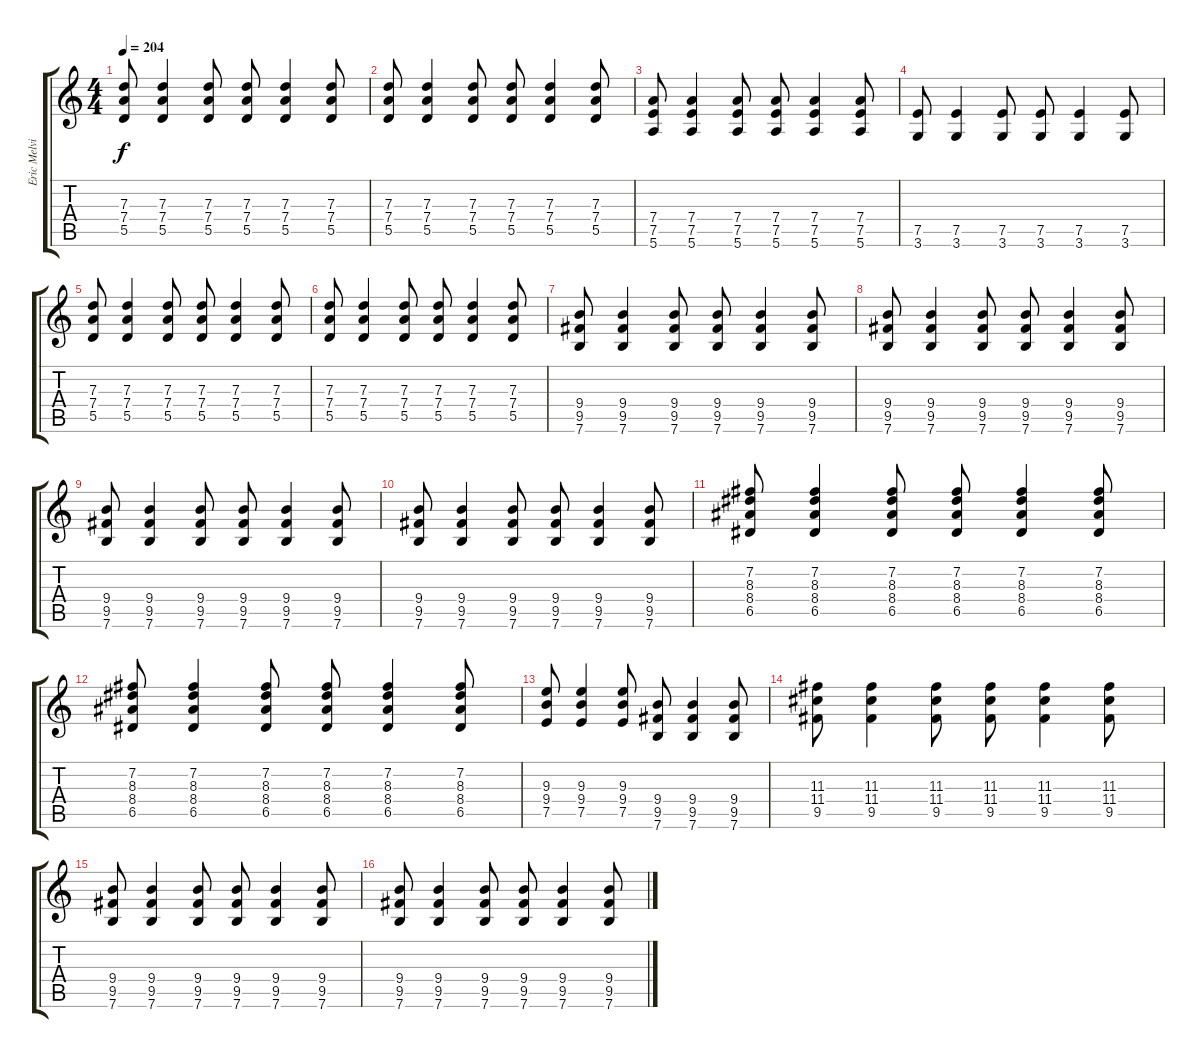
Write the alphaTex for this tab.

\track ("Eric Melvin" "Eric Melvi") {instrument distortionguitar}
\staff {score tabs}
\tuning (E4 B3 G3 D3 A2 E2) {hide}
\ts (4 4)
\tempo 204
\clef g2
\ks c
(7.3 7.4 5.5).8{dy f} (7.3 7.4 5.5).4 (7.3 7.4 5.5).8 (7.3 7.4 5.5).8 (7.3 7.4 5.5).4 (7.3 7.4 5.5).8 |
(7.3 7.4 5.5).8 (7.3 7.4 5.5).4 (7.3 7.4 5.5).8 (7.3 7.4 5.5).8 (7.3 7.4 5.5).4 (7.3 7.4 5.5).8 |
(7.4 7.5 5.6).8 (7.4 7.5 5.6).4 (7.4 7.5 5.6).8 (7.4 7.5 5.6).8 (7.4 7.5 5.6).4 (7.4 7.5 5.6).8 |
(7.5 3.6).8 (7.5 3.6).4 (7.5 3.6).8 (7.5 3.6).8 (7.5 3.6).4 (7.5 3.6).8 |
(7.3 7.4 5.5).8 (7.3 7.4 5.5).4 (7.3 7.4 5.5).8 (7.3 7.4 5.5).8 (7.3 7.4 5.5).4 (7.3 7.4 5.5).8 |
(7.3 7.4 5.5).8 (7.3 7.4 5.5).4 (7.3 7.4 5.5).8 (7.3 7.4 5.5).8 (7.3 7.4 5.5).4 (7.3 7.4 5.5).8 |
(9.4 9.5 7.6).8 (9.4 9.5 7.6).4 (9.4 9.5 7.6).8 (9.4 9.5 7.6).8 (9.4 9.5 7.6).4 (9.4 9.5 7.6).8 |
(9.4 9.5 7.6).8 (9.4 9.5 7.6).4 (9.4 9.5 7.6).8 (9.4 9.5 7.6).8 (9.4 9.5 7.6).4 (9.4 9.5 7.6).8 |
(9.4 9.5 7.6).8 (9.4 9.5 7.6).4 (9.4 9.5 7.6).8 (9.4 9.5 7.6).8 (9.4 9.5 7.6).4 (9.4 9.5 7.6).8 |
(9.4 9.5 7.6).8 (9.4 9.5 7.6).4 (9.4 9.5 7.6).8 (9.4 9.5 7.6).8 (9.4 9.5 7.6).4 (9.4 9.5 7.6).8 |
(7.2 8.3 8.4 6.5).8 (7.2 8.3 8.4 6.5).4 (7.2 8.3 8.4 6.5).8 (7.2 8.3 8.4 6.5).8 (7.2 8.3 8.4 6.5).4 (7.2 8.3 8.4 6.5).8 |
(7.2 8.3 8.4 6.5).8 (7.2 8.3 8.4 6.5).4 (7.2 8.3 8.4 6.5).8 (7.2 8.3 8.4 6.5).8 (7.2 8.3 8.4 6.5).4 (7.2 8.3 8.4 6.5).8 |
(9.3 9.4 7.5).8 (9.3 9.4 7.5).4 (9.3 9.4 7.5).8 (9.4 9.5 7.6).8 (9.4 9.5 7.6).4 (9.4 9.5 7.6).8 |
(11.3 11.4 9.5).8 (11.3 11.4 9.5).4 (11.3 11.4 9.5).8 (11.3 11.4 9.5).8 (11.3 11.4 9.5).4 (11.3 11.4 9.5).8 |
(9.4 9.5 7.6).8 (9.4 9.5 7.6).4 (9.4 9.5 7.6).8 (9.4 9.5 7.6).8 (9.4 9.5 7.6).4 (9.4 9.5 7.6).8 |
(9.4 9.5 7.6).8 (9.4 9.5 7.6).4 (9.4 9.5 7.6).8 (9.4 9.5 7.6).8 (9.4 9.5 7.6).4 (9.4 9.5 7.6).8
